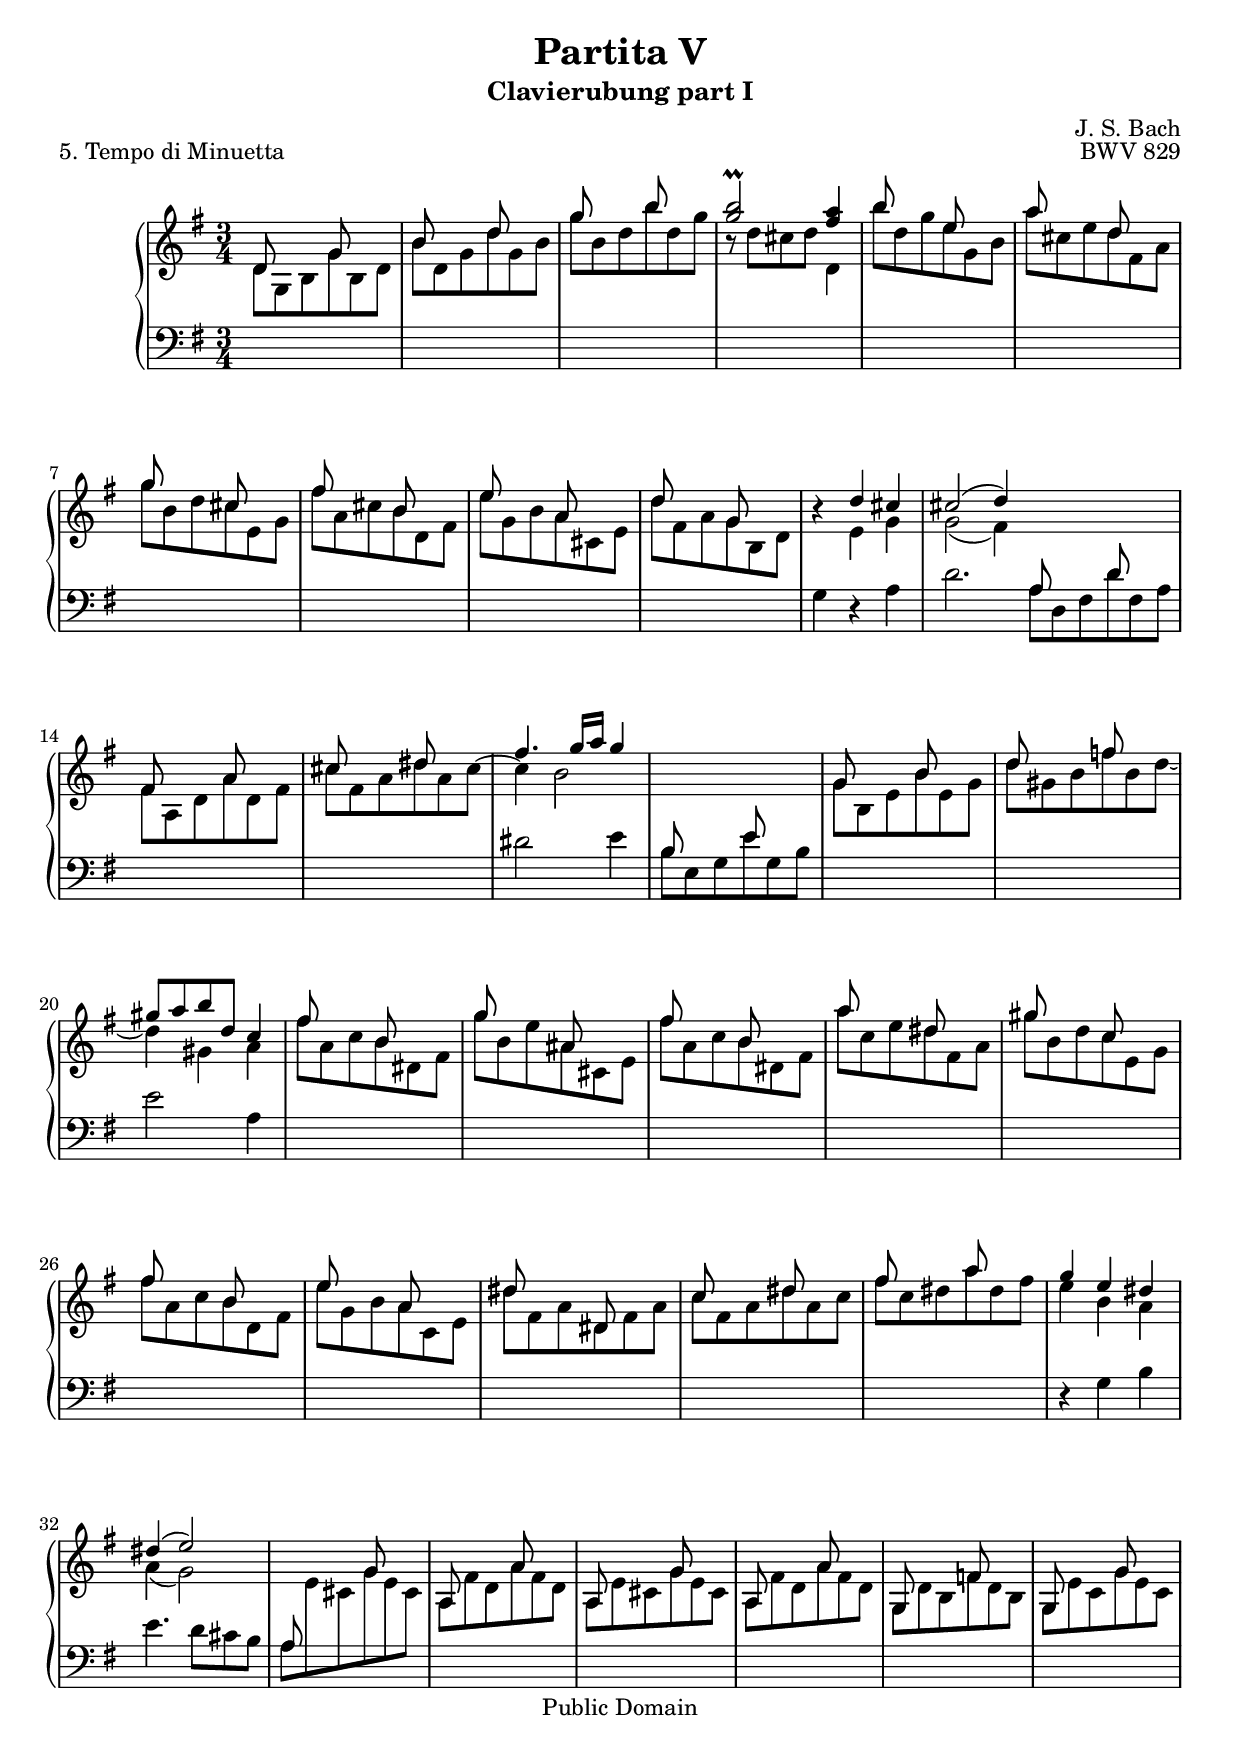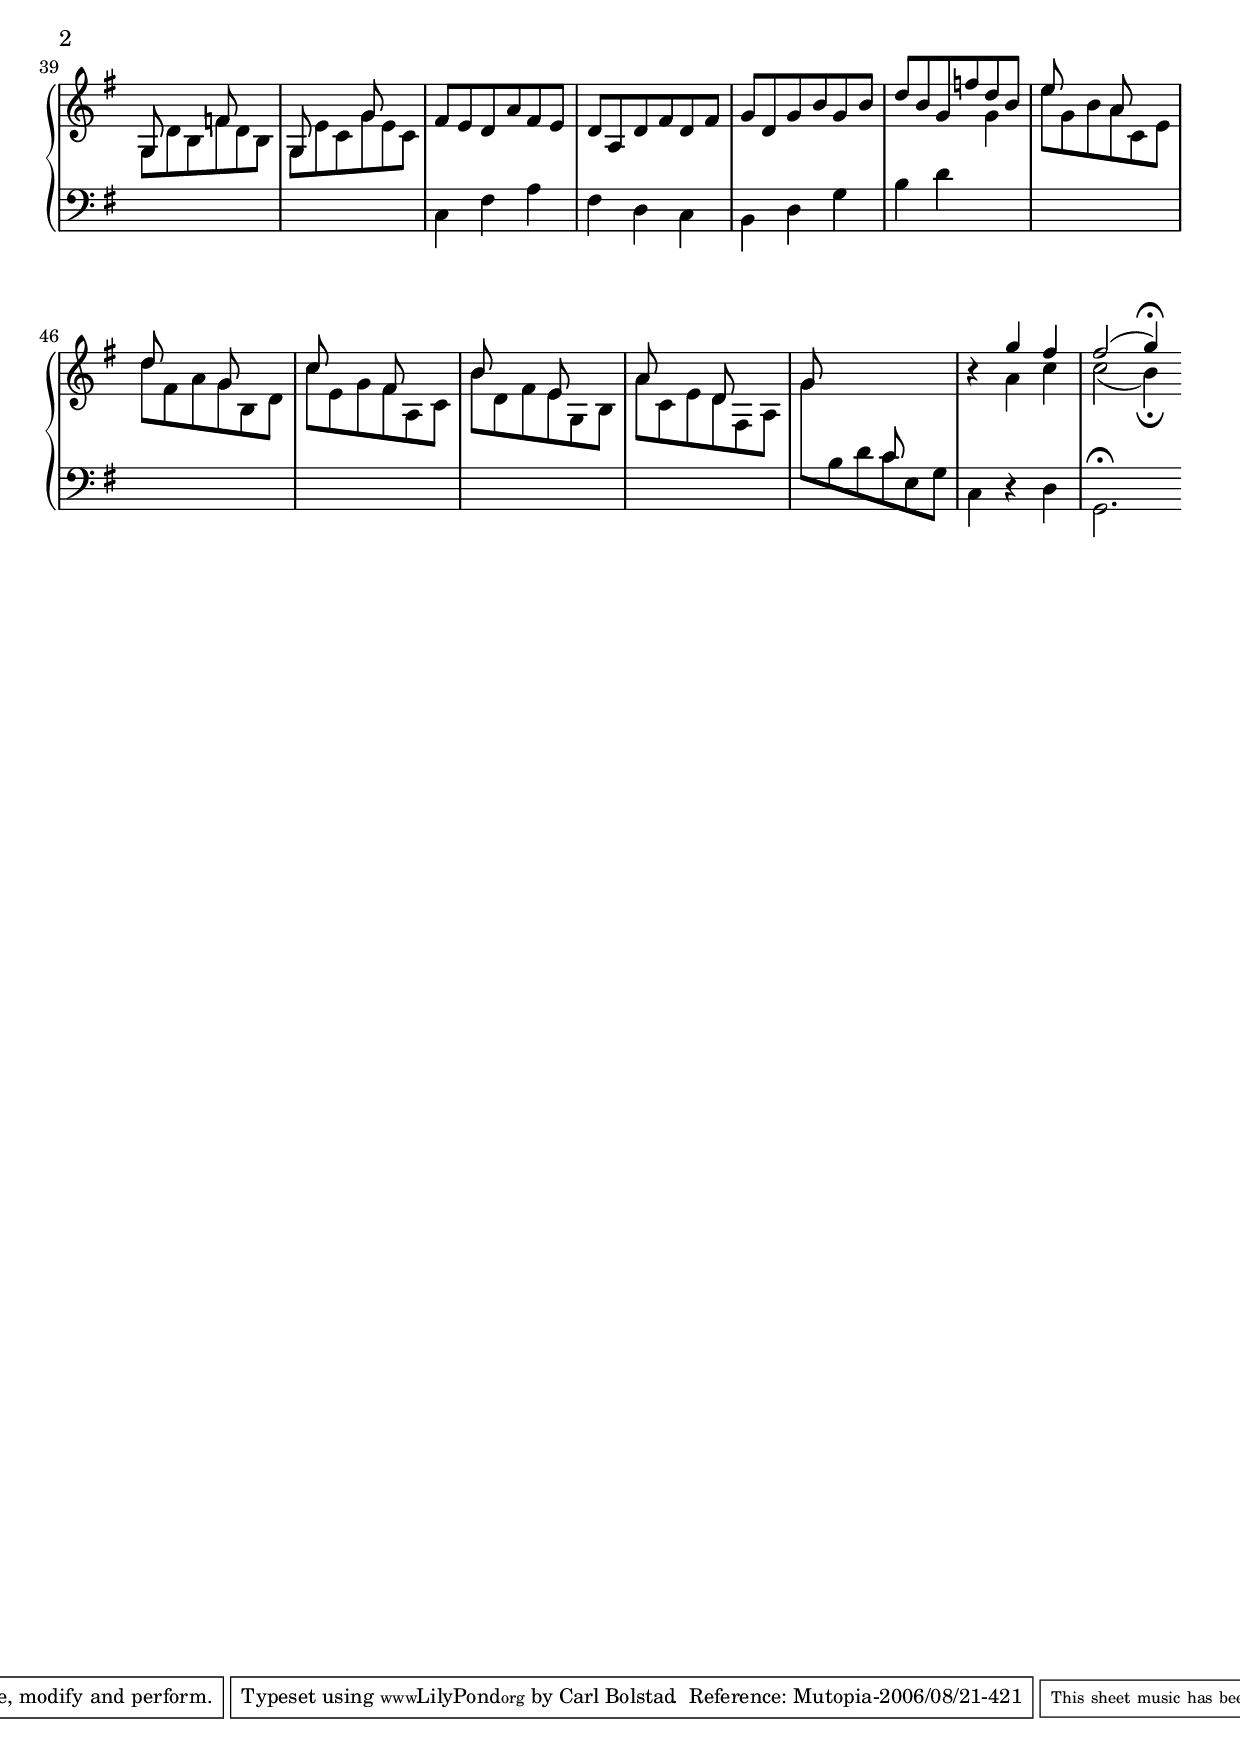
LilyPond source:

% This is the file to bring together just the fifth movement of Partita #5.
% Engraved by LilyPond, edited by Carl M. Bolstad on 4/18/2004.

\version "2.7.40"

\header {
  title = "Partita V"
  subtitle = "Clavierubung part I"
  composer = "J. S. Bach"
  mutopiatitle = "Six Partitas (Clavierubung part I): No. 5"
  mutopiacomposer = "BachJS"
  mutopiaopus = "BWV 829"
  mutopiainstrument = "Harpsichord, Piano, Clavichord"
  date = "1731"
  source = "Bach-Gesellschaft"
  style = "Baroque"
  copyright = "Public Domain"
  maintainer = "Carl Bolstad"
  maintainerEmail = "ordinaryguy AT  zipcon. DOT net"
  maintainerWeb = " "
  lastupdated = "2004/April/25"
  opus = "BWV 829"
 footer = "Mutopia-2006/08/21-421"
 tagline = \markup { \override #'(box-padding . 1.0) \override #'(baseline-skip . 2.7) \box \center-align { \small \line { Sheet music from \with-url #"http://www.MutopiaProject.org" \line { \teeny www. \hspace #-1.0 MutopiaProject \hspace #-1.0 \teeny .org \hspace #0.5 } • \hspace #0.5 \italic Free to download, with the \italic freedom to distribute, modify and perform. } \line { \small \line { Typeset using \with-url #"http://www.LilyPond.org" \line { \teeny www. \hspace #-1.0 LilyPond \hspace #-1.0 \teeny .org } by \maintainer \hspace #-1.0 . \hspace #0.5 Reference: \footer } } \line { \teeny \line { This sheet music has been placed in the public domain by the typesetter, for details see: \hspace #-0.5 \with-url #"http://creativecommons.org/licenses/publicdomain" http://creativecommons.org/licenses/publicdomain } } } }
}


% Now just pull in the file for the fifth movement by reference:

% Fifth movement, the Sarabande:

% The fifth movement of the Bach Partitas
% set in LilyPond by Carl Bolstad
% on 5/14/2004.

\version "2.7.40"

% The following file s so I can write things
% like fs for f# and bf for b-flat.
\include "english.ly"

%%%%%%%%%%%%%%%%%%%%%%%%%%%%%%%%%%%%%%%%%%%%%%
% First, the notes for the right hand:
%%%%%%%%%%%%%%%%%%%%%%%%%%%%%%%%%%%%%%%%%%%%%%
RightHandNotes =  \relative d' { \stemUp
  d8 s s g s s | b s s d s s | g s s b s s | <b g>2 \prall <a fs>4 | 
% RH meas 5:
  b8 s s e, s s | a s s d, s s | g s s cs, s s | fs s s b, s s | e s s a, s s | 
% RH meas 10:
  d s s g, s s | r4 << { d' cs | cs2( d4) } \\ { \stemDown e, g | g2( fs4) } >> | \bar ":|:" | 
% RH after the bouble repeat bar, meas 13:
  \change Staff = down a,8 s s d s s | \change Staff = up fs s s a s s | cs s s ds s s | 
% RH meas 16, two voices (top and bottom - inner s the left hand):
  <<
     { fs4. g16 a g4 }
   \\
     { \change Staff = down \stemDown ds,2 e4 }
  >> |
  \stemUp \change Staff = down b8 s s e s s | \change Staff = up g s s b s s | d s s f s s |
% RH meas 20, two voices as before:
  <<
    { gs8 a b d, c4 }
   \\
    { \change Staff = down \stemDown e,2 a,4 }
  >>
  \change Staff = up |
  fs''8 s s b, s s | g' s s as, s s | fs' s s b, s s | a' s s ds, s s | 
% RH meas 25:
  gs s s c, s s | fs s s b, s s | e s s a, s s | ds  s s ds, s s  | c' s s  ds  s s | fs  s s a  s s |
% RH meas 31:
  <<
    { \stemUp g4 e ds | ds( e2) | }
  \\
    { \stemDown e4 b a | a( g2) | }
  >>
% RH meas 33:
  \change Staff = down a,8 s \change Staff = up s g' s s | a, s s a' s s | a, s s g' s s | a, s s a' s s |
  g, s s f' s s | g, s s g' s s |
% RH meas 39:
  g, s s f' s s | g, s s g' s s | fs e d a' fs e | d a d fs d fs | g d g b g b | d b g f' d b |
% RH meas 45:
  e s s a, s s | d s s g, s s | c s s fs, s s | b s s e, s s | a s s d, s s |
  g s s \change Staff = down c, s s | \change Staff = up
% RH meas 51:
  r4
  <<
    { g'' fs | fs2( g4) \fermata }
  \\
    { a, c | c2( b4) \fermata }
  >>
  \bar ":|"
}

%%%%%%%%%%%%%%%%%%%%%%%%%%%%%%%%%%%%%%%%%%%%%%
% Notes for the left hand:
%%%%%%%%%%%%%%%%%%%%%%%%%%%%%%%%%%%%%%%%%%%%%%
LeftHandNotes =  \relative d' { \stemDown
  \change Staff = up d8 g, b g' b, d | b' d, g d' g, b | g' b, d b' d, g | r d cs d d,4 |
% LH meas 5:
  b''8 d, g e g, b | a' cs, e d fs, a | g' b, d cs e, g | fs' a, cs b d, fs | e' g, b a cs, e |
% LH meas 10:
  d' fs, a g b, d | \change Staff = down g,4 r a | d2. |
%double-bar, meas 13:
  a8 d, fs d' fs, a | \change Staff = up fs' a, d a' d, fs | cs' fs, a ds a cs~ | cs4 b2 |
% LH meas 17:
  \change Staff = down b,8 e, g e' g, b | \change Staff = up g' b, e b' e, g | d' gs, b f' b, d_~ |
% LH meas 20:
  d4 gs, a | fs'8 a, c b ds, fs | g' b, e as, cs, e | fs' a, c b ds, fs | 
% LH meas 24:
  a' c, e ds fs, a | g' b, d c e, g | fs' a, c b d, fs | e' g, b a c, e | ds' fs, a ds, fs a |
% LH meas 29:
  c fs, a ds a c | fs c ds a' ds, fs | \change Staff = down r4 g,, b | e4. d8 cs b |
% LH meas 33:
  a \change Staff = up e' cs g' e cs | a fs' d a' fs d | a e' cs g' e cs | a fs' d a' fs d |
% LH meas 37:
  g, d' b f' d b | g e' c g' e c | g d' b f' d b | g e' c g' e c | \change Staff = down c,4 fs a |
% LH meas 42:
  fs d c | b d g | b d \change Staff = up g | e'8 g, b a c, e | d' fs, a g b, d | c' e, g fs a, c |
% LH meas 48:
  b' d, fs e g, b | a' c, e d fs, a | g' \change Staff = down
% LH meas 50 (2nd eighth note):
  b, d c e, g | c,4 r d | g,2. \fermata
}

%%%%%%%%%%%%%%%%%%%%%%%%%%%%%%%%%%%%%%%%%%%%%%
%%%% And here s the staff structure: %%%%%%%%
%%%%%%%%%%%%%%%%%%%%%%%%%%%%%%%%%%%%%%%%%%%%%%

\score {
 
 \context PianoStaff
  <<
    \context Staff = "up" {
      \set Staff.midiInstrument = #"harpsichord"
      \key g \major
      \time 3/4
      \RightHandNotes
    }
    \context Staff = "down" { 
      \set Staff.midiInstrument = #"harpsichord"
      \key g \major
      \time 3/4
      \clef bass
      \LeftHandNotes
    }
  >>
 \header { piece = "5. Tempo di Minuetta" }
 \layout { }
 \midi { \tempo 4 = 120 }
} 

